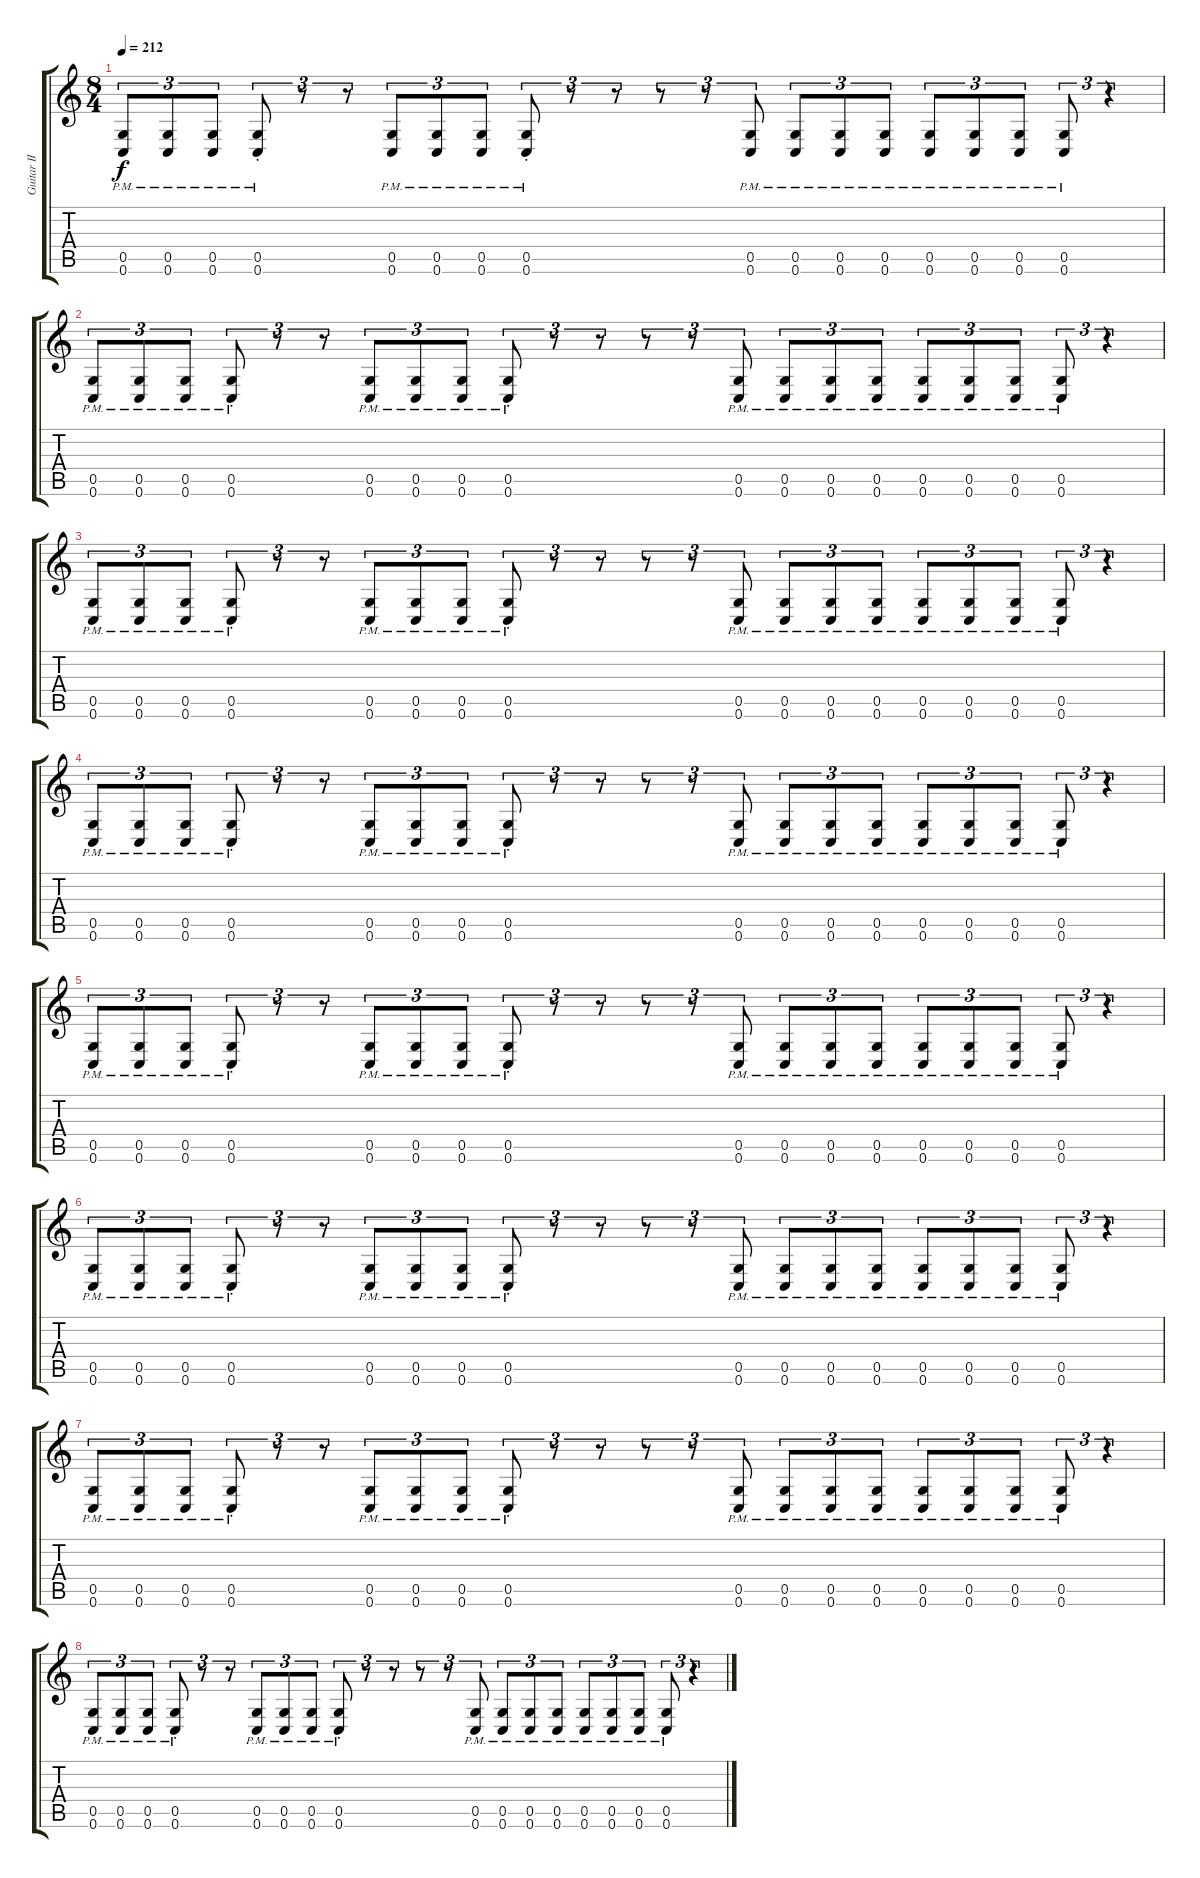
\track ("Guitar II" "Guitar II") {instrument overdrivenguitar}
\staff {score tabs}
\tuning (D4 A3 F3 C3 G2 C2) {hide}
\ts (8 4)
\tempo 212
\clef g2
\ks c
(0.5{pm} 0.6).8{tu (3 2) dy f} (0.5{pm} 0.6{pm}).8{tu (3 2)} (0.5{pm} 0.6{pm}).8{tu (3 2)} (0.5{pm st} 0.6{pm st}).8{tu (3 2)} r.8{tu (3 2)} r.8{tu (3 2)} (0.5{pm} 0.6{pm}).8{tu (3 2)} (0.5{pm} 0.6{pm}).8{tu (3 2)} (0.5{pm} 0.6{pm}).8{tu (3 2)} (0.5{pm st} 0.6{pm st}).8{tu (3 2)} r.8{tu (3 2)} r.8{tu (3 2)} r.8{tu (3 2)} r.8{tu (3 2)} (0.5{pm} 0.6{pm}).8{tu (3 2)} (0.5{pm} 0.6{pm}).8{tu (3 2)} (0.5{pm} 0.6{pm}).8{tu (3 2)} (0.5{pm} 0.6{pm}).8{tu (3 2)} (0.5{pm} 0.6{pm}).8{tu (3 2)} (0.5{pm} 0.6{pm}).8{tu (3 2)} (0.5{pm} 0.6{pm}).8{tu (3 2)} (0.5{pm} 0.6{pm}).8{tu (3 2)} r.4{tu (3 2)} |
(0.5{pm} 0.6{pm}).8{tu (3 2)} (0.5{pm} 0.6{pm}).8{tu (3 2)} (0.5{pm} 0.6{pm}).8{tu (3 2)} (0.5{pm st} 0.6{pm st}).8{tu (3 2)} r.8{tu (3 2)} r.8{tu (3 2)} (0.5{pm} 0.6{pm}).8{tu (3 2)} (0.5{pm} 0.6{pm}).8{tu (3 2)} (0.5{pm} 0.6{pm}).8{tu (3 2)} (0.5{pm st} 0.6{pm st}).8{tu (3 2)} r.8{tu (3 2)} r.8{tu (3 2)} r.8{tu (3 2)} r.8{tu (3 2)} (0.5{pm} 0.6{pm}).8{tu (3 2)} (0.5{pm} 0.6{pm}).8{tu (3 2)} (0.5{pm} 0.6{pm}).8{tu (3 2)} (0.5{pm} 0.6{pm}).8{tu (3 2)} (0.5{pm} 0.6{pm}).8{tu (3 2)} (0.5{pm} 0.6{pm}).8{tu (3 2)} (0.5{pm} 0.6{pm}).8{tu (3 2)} (0.5{pm} 0.6{pm}).8{tu (3 2)} r.4{tu (3 2)} |
(0.5{pm} 0.6).8{tu (3 2)} (0.5{pm} 0.6{pm}).8{tu (3 2)} (0.5{pm} 0.6{pm}).8{tu (3 2)} (0.5{pm st} 0.6{pm st}).8{tu (3 2)} r.8{tu (3 2)} r.8{tu (3 2)} (0.5{pm} 0.6{pm}).8{tu (3 2)} (0.5{pm} 0.6{pm}).8{tu (3 2)} (0.5{pm} 0.6{pm}).8{tu (3 2)} (0.5{pm st} 0.6{pm st}).8{tu (3 2)} r.8{tu (3 2)} r.8{tu (3 2)} r.8{tu (3 2)} r.8{tu (3 2)} (0.5{pm} 0.6{pm}).8{tu (3 2)} (0.5{pm} 0.6{pm}).8{tu (3 2)} (0.5{pm} 0.6{pm}).8{tu (3 2)} (0.5{pm} 0.6{pm}).8{tu (3 2)} (0.5{pm} 0.6{pm}).8{tu (3 2)} (0.5{pm} 0.6{pm}).8{tu (3 2)} (0.5{pm} 0.6{pm}).8{tu (3 2)} (0.5{pm} 0.6{pm}).8{tu (3 2)} r.4{tu (3 2)} |
(0.5{pm} 0.6{pm}).8{tu (3 2)} (0.5{pm} 0.6{pm}).8{tu (3 2)} (0.5{pm} 0.6{pm}).8{tu (3 2)} (0.5{pm st} 0.6{pm st}).8{tu (3 2)} r.8{tu (3 2)} r.8{tu (3 2)} (0.5{pm} 0.6{pm}).8{tu (3 2)} (0.5{pm} 0.6{pm}).8{tu (3 2)} (0.5{pm} 0.6{pm}).8{tu (3 2)} (0.5{pm st} 0.6{pm st}).8{tu (3 2)} r.8{tu (3 2)} r.8{tu (3 2)} r.8{tu (3 2)} r.8{tu (3 2)} (0.5{pm} 0.6{pm}).8{tu (3 2)} (0.5{pm} 0.6{pm}).8{tu (3 2)} (0.5{pm} 0.6{pm}).8{tu (3 2)} (0.5{pm} 0.6{pm}).8{tu (3 2)} (0.5{pm} 0.6{pm}).8{tu (3 2)} (0.5{pm} 0.6{pm}).8{tu (3 2)} (0.5{pm} 0.6{pm}).8{tu (3 2)} (0.5{pm} 0.6{pm}).8{tu (3 2)} r.4{tu (3 2)} |
(0.5{pm} 0.6).8{tu (3 2)} (0.5{pm} 0.6{pm}).8{tu (3 2)} (0.5{pm} 0.6{pm}).8{tu (3 2)} (0.5{pm st} 0.6{pm st}).8{tu (3 2)} r.8{tu (3 2)} r.8{tu (3 2)} (0.5{pm} 0.6{pm}).8{tu (3 2)} (0.5{pm} 0.6{pm}).8{tu (3 2)} (0.5{pm} 0.6{pm}).8{tu (3 2)} (0.5{pm st} 0.6{pm st}).8{tu (3 2)} r.8{tu (3 2)} r.8{tu (3 2)} r.8{tu (3 2)} r.8{tu (3 2)} (0.5{pm} 0.6{pm}).8{tu (3 2)} (0.5{pm} 0.6{pm}).8{tu (3 2)} (0.5{pm} 0.6{pm}).8{tu (3 2)} (0.5{pm} 0.6{pm}).8{tu (3 2)} (0.5{pm} 0.6{pm}).8{tu (3 2)} (0.5{pm} 0.6{pm}).8{tu (3 2)} (0.5{pm} 0.6{pm}).8{tu (3 2)} (0.5{pm} 0.6{pm}).8{tu (3 2)} r.4{tu (3 2)} |
(0.5{pm} 0.6{pm}).8{tu (3 2)} (0.5{pm} 0.6{pm}).8{tu (3 2)} (0.5{pm} 0.6{pm}).8{tu (3 2)} (0.5{pm st} 0.6{pm st}).8{tu (3 2)} r.8{tu (3 2)} r.8{tu (3 2)} (0.5{pm} 0.6{pm}).8{tu (3 2)} (0.5{pm} 0.6{pm}).8{tu (3 2)} (0.5{pm} 0.6{pm}).8{tu (3 2)} (0.5{pm st} 0.6{pm st}).8{tu (3 2)} r.8{tu (3 2)} r.8{tu (3 2)} r.8{tu (3 2)} r.8{tu (3 2)} (0.5{pm} 0.6{pm}).8{tu (3 2)} (0.5{pm} 0.6{pm}).8{tu (3 2)} (0.5{pm} 0.6{pm}).8{tu (3 2)} (0.5{pm} 0.6{pm}).8{tu (3 2)} (0.5{pm} 0.6{pm}).8{tu (3 2)} (0.5{pm} 0.6{pm}).8{tu (3 2)} (0.5{pm} 0.6{pm}).8{tu (3 2)} (0.5{pm} 0.6{pm}).8{tu (3 2)} r.4{tu (3 2)} |
(0.5{pm} 0.6{pm}).8{tu (3 2)} (0.5{pm} 0.6{pm}).8{tu (3 2)} (0.5{pm} 0.6{pm}).8{tu (3 2)} (0.5{pm st} 0.6{pm st}).8{tu (3 2)} r.8{tu (3 2)} r.8{tu (3 2)} (0.5{pm} 0.6{pm}).8{tu (3 2)} (0.5{pm} 0.6{pm}).8{tu (3 2)} (0.5{pm} 0.6{pm}).8{tu (3 2)} (0.5{pm st} 0.6{pm st}).8{tu (3 2)} r.8{tu (3 2)} r.8{tu (3 2)} r.8{tu (3 2)} r.8{tu (3 2)} (0.5{pm} 0.6{pm}).8{tu (3 2)} (0.5{pm} 0.6{pm}).8{tu (3 2)} (0.5{pm} 0.6{pm}).8{tu (3 2)} (0.5{pm} 0.6{pm}).8{tu (3 2)} (0.5{pm} 0.6{pm}).8{tu (3 2)} (0.5{pm} 0.6{pm}).8{tu (3 2)} (0.5{pm} 0.6{pm}).8{tu (3 2)} (0.5{pm} 0.6{pm}).8{tu (3 2)} r.4{tu (3 2)} |
(0.5{pm} 0.6{pm}).8{tu (3 2)} (0.5{pm} 0.6{pm}).8{tu (3 2)} (0.5{pm} 0.6{pm}).8{tu (3 2)} (0.5{pm st} 0.6{pm st}).8{tu (3 2)} r.8{tu (3 2)} r.8{tu (3 2)} (0.5{pm} 0.6{pm}).8{tu (3 2)} (0.5{pm} 0.6{pm}).8{tu (3 2)} (0.5{pm} 0.6{pm}).8{tu (3 2)} (0.5{pm st} 0.6{pm st}).8{tu (3 2)} r.8{tu (3 2)} r.8{tu (3 2)} r.8{tu (3 2)} r.8{tu (3 2)} (0.5{pm} 0.6{pm}).8{tu (3 2)} (0.5{pm} 0.6{pm}).8{tu (3 2)} (0.5{pm} 0.6{pm}).8{tu (3 2)} (0.5{pm} 0.6{pm}).8{tu (3 2)} (0.5{pm} 0.6{pm}).8{tu (3 2)} (0.5{pm} 0.6{pm}).8{tu (3 2)} (0.5{pm} 0.6{pm}).8{tu (3 2)} (0.5{pm} 0.6{pm}).8{tu (3 2)} r.4{tu (3 2)}
